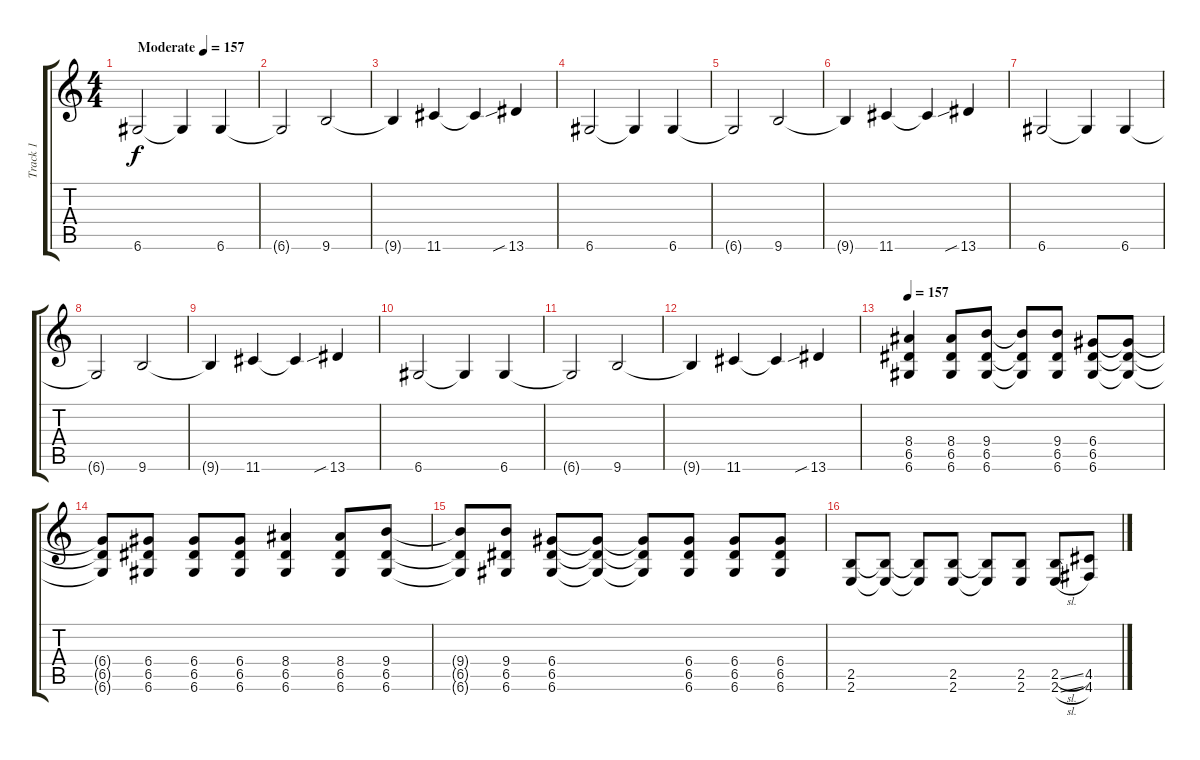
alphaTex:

\track ("Track 1" "Track 1") {instrument electricguitarjazz}
\staff {score tabs}
\tuning (E4 B3 G3 D3 A2 D2) {hide}
\ts (4 4)
\tempo (157 "Moderate")
\clef g2
\ks c
6.6.2{dy f instrument electricguitarjazz} 6.6{t}.4 6.6.4 |
6.6{t}.2 9.6.2 |
9.6{t}.4 11.6.4 11.6{t}.4 13.6{sib}.4 |
6.6.2 6.6{t}.4 6.6.4 |
6.6{t}.2 9.6.2 |
9.6{t}.4 11.6.4 11.6{t}.4 13.6{sib}.4 |
6.6.2 6.6{t}.4 6.6.4 |
6.6{t}.2 9.6.2 |
9.6{t}.4 11.6.4 11.6{t}.4 13.6{sib}.4 |
6.6.2 6.6{t}.4 6.6.4 |
6.6{t}.2 9.6.2 |
9.6{t}.4 11.6.4 11.6{t}.4 13.6{sib}.4 |
\tempo 157
(8.4 6.5 6.6).4{volume 13 instrument overdrivenguitar} (8.4 6.5 6.6).8 (9.4 6.5 6.6).8 (9.4{t} 6.5{t} 6.6{t}).8 (9.4 6.5 6.6).8 (6.4 6.5 6.6).8 (6.4{t} 6.5{t} 6.6{t}).8 |
(6.4{t} 6.5{t} 6.6{t}).8 (6.4 6.5 6.6).8 (6.4 6.5 6.6).8 (6.4 6.5 6.6).8 (8.4 6.5 6.6).4 (8.4 6.5 6.6).8 (9.4 6.5 6.6).8 |
(9.4{t} 6.5{t} 6.6{t}).8 (9.4 6.5 6.6).8 (6.4 6.5 6.6).8 (6.4{t} 6.5{t} 6.6{t}).8 (6.4{t} 6.5{t} 6.6{t}).8 (6.4 6.5 6.6).8 (6.4 6.5 6.6).8 (6.4 6.5 6.6).8 |
(2.5 2.6).8 (2.5{t} 2.6{t}).8 (2.5{t} 2.6{t}).8 (2.5 2.6).8 (2.5{t} 2.6{t}).8 (2.5 2.6).8 (2.5{sl} 2.6{sl}).8 (4.5 4.6).8
